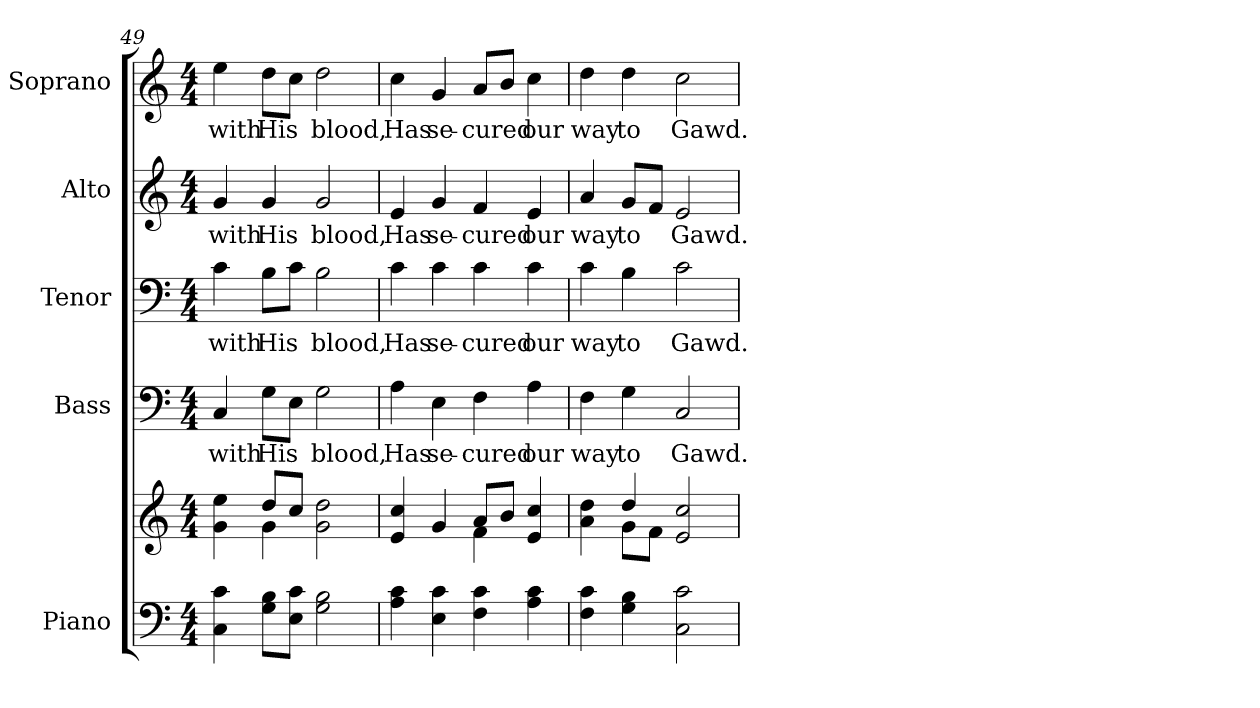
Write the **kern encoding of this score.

**kern	**kern	**kern	**text	**kern	**text	**kern	**text	**kern	**text
*part5	*part5	*part4	*part4	*part3	*part3	*part2	*part2	*part1	*part1
*staff6	*staff5	*staff4	*staff4	*staff3	*staff3	*staff2	*staff2	*staff1	*staff1
*I"Piano	*	*I"Bass	*	*I"Tenor	*	*I"Alto	*	*I"Soprano	*
*I'Pno.	*	*I'B.	*	*I'T.	*	*I'A.	*	*I'S.	*
!!LO:PB:g=z
*clefF4	*clefG2	*clefF4	*	*clefF4	*	*clefG2	*	*clefG2	*
*k[]	*k[]	*k[]	*	*k[]	*	*k[]	*	*k[]	*
*C:	*C:	*C:	*	*C:	*	*C:	*	*C:	*
*M4/4	*M4/4	*M4/4	*	*M4/4	*	*M4/4	*	*M4/4	*
=49	=49	=49	=49	=49	=49	=49	=49	=49	=49
*	*^	*	*	*	*	*	*	*	*
!	!	!	!	!LO:LY:b:color=#000000	!	!	!	!	!	!
!	!	!	!	!	!	!LO:LY:b:color=#000000	!	!	!	!
!	!	!	!	!	!	!	!	!LO:LY:b:color=#000000	!	!
!	!	!	!	!	!	!	!	!	!	!LO:LY:b:color=#000000
4Ci\ 4ci	4gi\ 4eei	4ryy	4Ci/	with	4ci\	with	4gi/	with	4eei\	with
!	!	!	!	!LO:LY:b:color=#000000	!	!	!	!	!	!
!	!	!	!	!	!	!LO:LY:b:color=#000000	!	!	!	!
!	!	!	!	!	!	!	!	!LO:LY:b:color=#000000	!	!
!	!	!	!	!	!	!	!	!	!	!LO:LY:b:color=#000000
8Gi\ 8BiL	8ddi/L	4gi\	8Gi\L	His	8Bi\L	His	4gi/	His	8ddi\L	His
8Ei\ 8ciJ	8cci/J	.	8Ei\J	.	8ci\J	.	.	.	8cci\J	.
!	!	!	!	!LO:LY:b:color=#000000	!	!	!	!	!	!
!	!	!	!	!	!	!LO:LY:b:color=#000000	!	!	!	!
!	!	!	!	!	!	!	!	!LO:LY:b:color=#000000	!	!
!	!	!	!	!	!	!	!	!	!	!LO:LY:b:color=#000000
2Gi\ 2Bi	2gi\ 2ddi	2ryy	2Gi\	blood,	2Bi\	blood,	2gi/	blood,	2ddi\	blood,
=50	=50	=50	=50	=50	=50	=50	=50	=50	=50	=50
!	!	!	!	!LO:LY:b:color=#000000	!	!	!	!	!	!
!	!	!	!	!	!	!LO:LY:b:color=#000000	!	!	!	!
!	!	!	!	!	!	!	!	!LO:LY:b:color=#000000	!	!
!	!	!	!	!	!	!	!	!	!	!LO:LY:b:color=#000000
4Ai\ 4ci	4ei/ 4cci	2ryy	4Ai\	Has	4ci\	Has	4ei/	Has	4cci\	Has
!	!	!	!	!LO:LY:b:color=#000000	!	!	!	!	!	!
!	!	!	!	!	!	!LO:LY:b:color=#000000	!	!	!	!
!	!	!	!	!	!	!	!	!LO:LY:b:color=#000000	!	!
!	!	!	!	!	!	!	!	!	!	!LO:LY:b:color=#000000
4Ei\ 4ci	4gi/	.	4Ei\	se-	4ci\	se-	4gi/	se-	4gi/	se-
!	!	!	!	!LO:LY:b:color=#000000	!	!	!	!	!	!
!	!	!	!	!	!	!LO:LY:b:color=#000000	!	!	!	!
!	!	!	!	!	!	!	!	!LO:LY:b:color=#000000	!	!
!	!	!	!	!	!	!	!	!	!	!LO:LY:b:color=#000000
4Fi\ 4ci	8ai/L	4fi\	4Fi\	-cured	4ci\	-cured	4fi/	-cured	8ai/L	-cured
.	8bi/J	.	.	.	.	.	.	.	8bi/J	.
!	!	!	!	!LO:LY:b:color=#000000	!	!	!	!	!	!
!	!	!	!	!	!	!LO:LY:b:color=#000000	!	!	!	!
!	!	!	!	!	!	!	!	!LO:LY:b:color=#000000	!	!
!	!	!	!	!	!	!	!	!	!	!LO:LY:b:color=#000000
4Ai\ 4ci	4ei/ 4cci	4ryy	4Ai\	our	4ci\	our	4ei/	our	4cci\	our
!!LO:PB:g=z
=51	=51	=51	=51	=51	=51	=51	=51	=51	=51	=51
!	!	!	!	!LO:LY:b:color=#000000	!	!	!	!	!	!
!	!	!	!	!	!	!LO:LY:b:color=#000000	!	!	!	!
!	!	!	!	!	!	!	!	!LO:LY:b:color=#000000	!	!
!	!	!	!	!	!	!	!	!	!	!LO:LY:b:color=#000000
4Fi\ 4ci	4ai\ 4ddi	4ryy	4Fi\	way	4ci\	way	4ai/	way	4ddi\	way
!	!	!	!	!LO:LY:b:color=#000000	!	!	!	!	!	!
!	!	!	!	!	!	!LO:LY:b:color=#000000	!	!	!	!
!	!	!	!	!	!	!	!	!LO:LY:b:color=#000000	!	!
!	!	!	!	!	!	!	!	!	!	!LO:LY:b:color=#000000
4Gi\ 4Bi	4ddi/	8gi\L	4Gi\	to	4Bi\	to	8gi/L	to	4ddi\	to
.	.	8fi\J	.	.	.	.	8fi/J	.	.	.
!	!	!	!	!LO:LY:b:color=#000000	!	!	!	!	!	!
!	!	!	!	!	!	!LO:LY:b:color=#000000	!	!	!	!
!	!	!	!	!	!	!	!	!LO:LY:b:color=#000000	!	!
!	!	!	!	!	!	!	!	!	!	!LO:LY:b:color=#000000
2Ci\ 2ci	2ei/ 2cci	2ryy	2Ci/	Gawd.	2ci\	Gawd.	2ei/	Gawd.	2cci\	Gawd.
*	*v	*v	*	*	*	*	*	*	*	*
=	=	=	=	=	=	=	=	=	=
*-	*-	*-	*-	*-	*-	*-	*-	*-	*-
